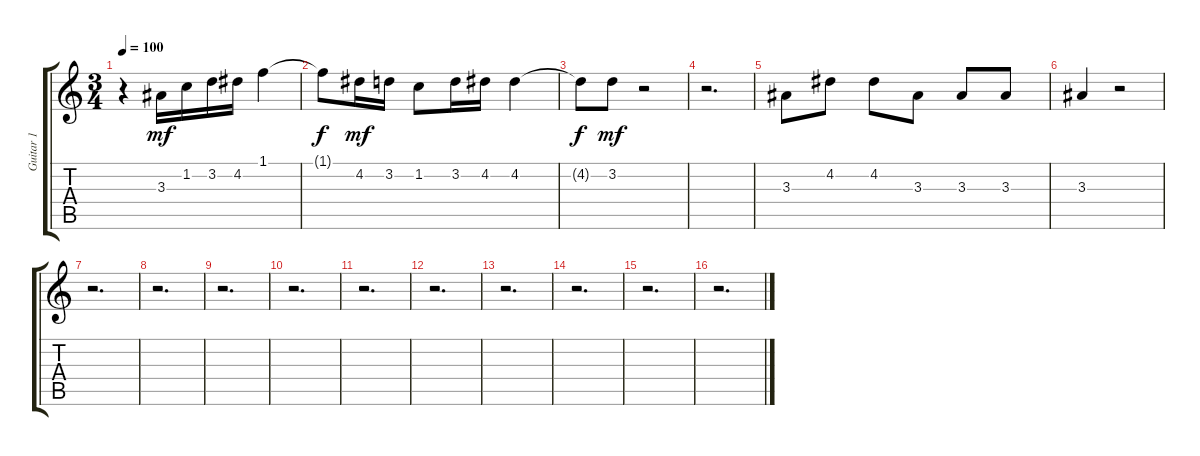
\track ("Guitar 1" "Guitar 1") {instrument acousticguitarnylon}
\staff {score tabs}
\tuning (E4 B3 G3 D3 A2 E2) {hide}
\ts (3 4)
\tempo 100
\clef g2
\ks c
r.4{dy mf} 3.3.16 1.2.16 3.2.16 4.2.16 1.1.4 |
1.1{t}.8{dy f} 4.2.16{dy mf} 3.2.16 1.2.8 3.2.16 4.2.16 4.2.4 |
4.2{t}.8{dy f} 3.2.8{dy mf} r.2 |
r.2{d} |
3.3.8 4.2.8 4.2.8 3.3.8 3.3.8 3.3.8 |
3.3.4 r.2 |
r.2{d} |
r.2{d} |
r.2{d} |
r.2{d} |
r.2{d} |
r.2{d} |
r.2{d} |
r.2{d} |
r.2{d} |
r.2{d}
